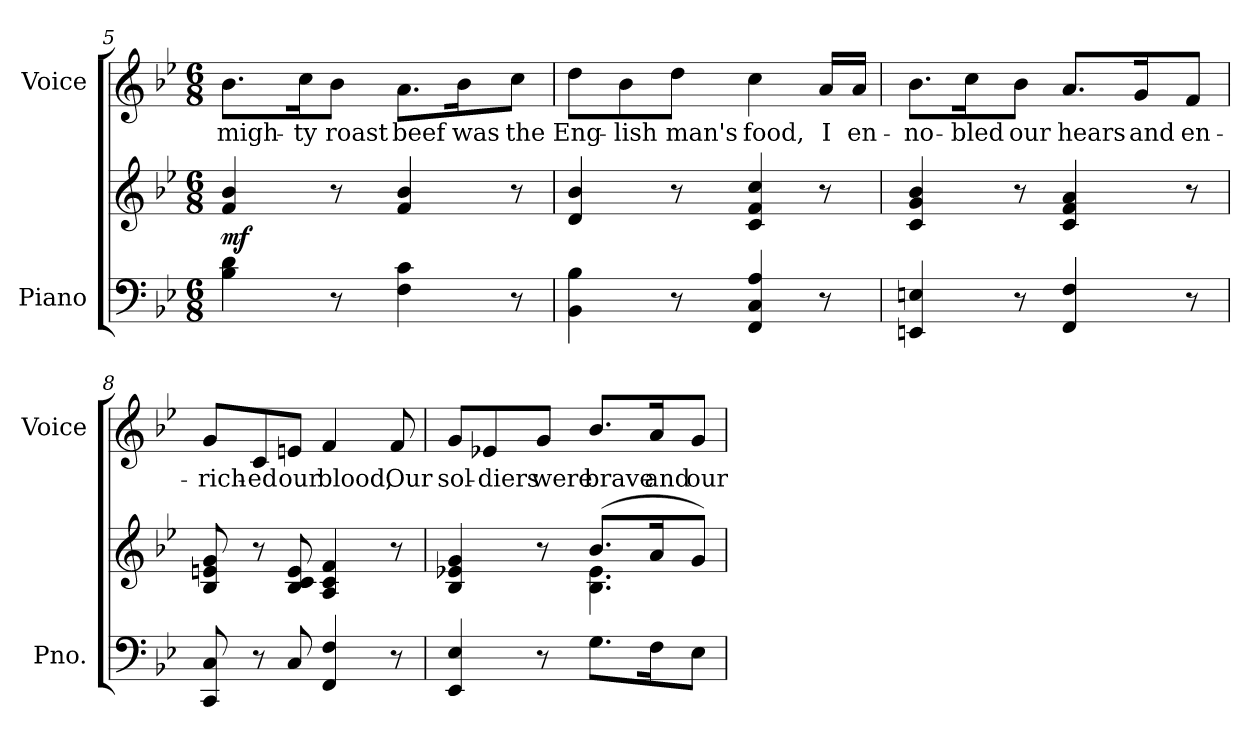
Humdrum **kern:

**kern	**kern	**dynam	**kern	**text
*part2	*part2	*part2	*part1	*part1
*staff3	*staff2	*staff2/3	*staff1	*staff1
*I"Piano	*	*	*I"Voice	*
*I'Pno.	*	*	*I'Voice	*
*clefF4	*clefG2	*	*clefG2	*
*k[b-e-]	*k[b-e-]	*	*k[b-e-]	*
*B-:	*B-:	*	*B-:	*
*M6/8	*M6/8	*	*M6/8	*
=5	=5	=5	=5	=5
!	!	!	!	!LO:LY:b:color=#000000
4B-i\ 4di	4fi/ 4b-i	mf	8.b-i\L	migh-
!	!	!	!	!LO:LY:b:color=#000000
.	.	.	16cci\K	-ty
!	!	!	!	!LO:LY:b:color=#000000
8r	8r	.	8b-i\J	roast
!	!	!	!	!LO:LY:b:color=#000000
4Fi\ 4ci	4fi/ 4b-i	.	8.ai\L	beef
!	!	!	!	!LO:LY:b:color=#000000
.	.	.	16b-i\K	was
!	!	!	!	!LO:LY:b:color=#000000
8r	8r	.	8cci\J	the
=6	=6	=6	=6	=6
!	!	!	!	!LO:LY:b:color=#000000
4BB-i\ 4B-i	4di/ 4b-i	.	8ddi\L	Eng-
!	!	!	!	!LO:LY:b:color=#000000
.	.	.	8b-i\	-lish
!	!	!	!	!LO:LY:b:color=#000000
8r	8r	.	8ddi\J	man's
!	!	!	!	!LO:LY:b:color=#000000
4FFi/ 4Ci 4Ai	4ci/ 4fi 4cci	.	4cci\	food,
!	!	!	!	!LO:LY:b:color=#000000
8r	8r	.	16ai/LL	I
!	!	!	!	!LO:LY:b:color=#000000
.	.	.	16ai/JJ	en-
=7	=7	=7	=7	=7
!	!	!	!	!LO:LY:b:color=#000000
4EEni/ 4Eni	4ci/ 4gi 4b-i	.	8.b-i\L	-no-
!	!	!	!	!LO:LY:b:color=#000000
.	.	.	16cci\K	-bled
!	!	!	!	!LO:LY:b:color=#000000
8r	8r	.	8b-i\J	our
!	!	!	!	!LO:LY:b:color=#000000
4FFi/ 4Fi	4ci/ 4fi 4ai	.	8.ai/L	hears
!	!	!	!	!LO:LY:b:color=#000000
.	.	.	16gi/K	and
!	!	!	!	!LO:LY:b:color=#000000
8r	8r	.	8fi/J	en-
!!LO:LB:g=z
=8	=8	=8	=8	=8
!	!	!	!	!LO:LY:b:color=#000000
8CCi/ 8Ci	8B-i/ 8eni 8gi	.	8gi/L	-rich-
!	!	!	!	!LO:LY:b:color=#000000
8r	8r	.	8ci/	-ed
!	!	!	!	!LO:LY:b:color=#000000
8Ci/	8B-i/ 8ci 8ei	.	8eni/J	our
!	!	!	!	!LO:LY:b:color=#000000
4FFi/ 4Fi	4Ai/ 4ci 4fi	.	4fi/	blood,
!	!	!	!	!LO:LY:b:color=#000000
8r	8r	.	8fi/	Our
=9	=9	=9	=9	=9
*	*^	*	*	*
!	!	!	!	!	!LO:LY:b:color=#000000
4EE-i/ 4E-i	4B-i/ 4e-Xi 4gi	4.ryy	.	8gi/L	sol-
!	!	!	!	!	!LO:LY:b:color=#000000
.	.	.	.	8e-Xi/	-diers
!	!	!	!	!	!LO:LY:b:color=#000000
8r	8r	.	.	8gi/J	were
!	!	!	!	!	!LO:LY:b:color=#000000
8.Gi\L	(8.b-i/L	4.B-i\ 4.e-i	.	8.b-i/L	brave
!	!	!	!	!	!LO:LY:b:color=#000000
16Fi\k	16ai/k	.	.	16ai/K	and
!	!	!	!	!	!LO:LY:b:color=#000000
8E-i\J	8gi/J)	.	.	8gi/J	our
*	*v	*v	*	*	*
=	=	=	=	=
*-	*-	*-	*-	*-
